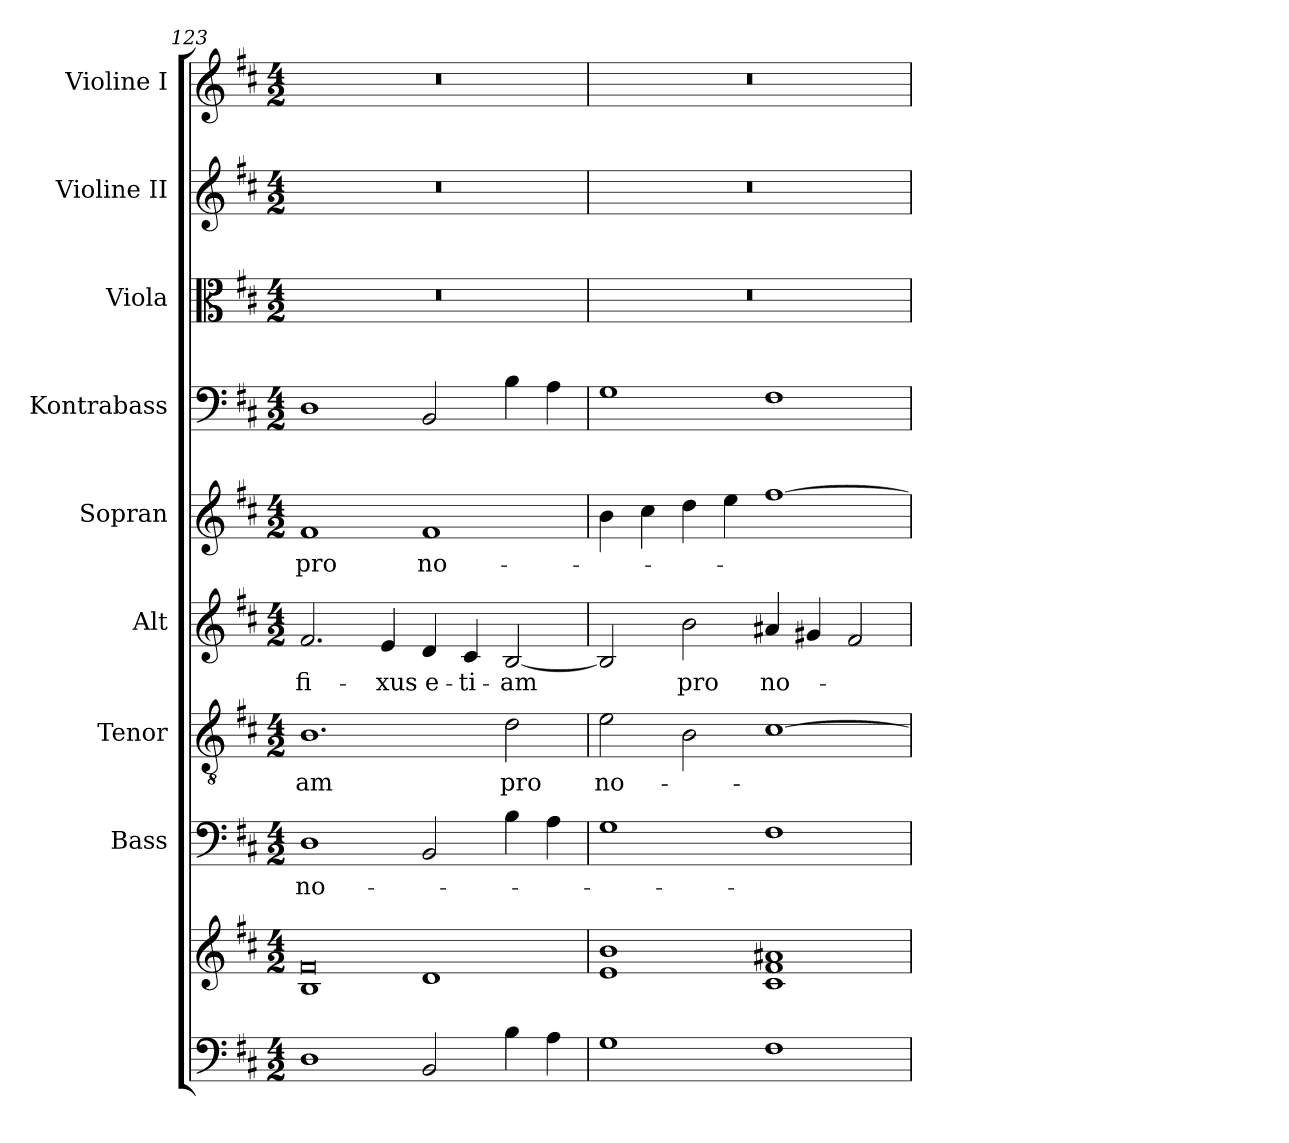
**kern	**kern	**kern	**text	**kern	**text	**kern	**text	**kern	**text	**kern	**kern	**kern	**kern
*part9	*part9	*part8	*part8	*part7	*part7	*part6	*part6	*part5	*part5	*part4	*part3	*part2	*part1
*staff10	*staff9	*staff8	*staff8	*staff7	*staff7	*staff6	*staff6	*staff5	*staff5	*staff4	*staff3	*staff2	*staff1
*	*	*I"Bass	*	*I"Tenor	*	*I"Alt	*	*I"Sopran	*	*I"Kontrabass	*I"Viola	*I"Violine II	*I"Violine I
*	*	*I'B.	*	*I'T.	*	*I'A.	*	*I'S.	*	*I'Kb.	*I'Vla.	*I'Vl. II	*I'Vl. I
*clefF4	*clefG2	*clefF4	*	*clefGv2	*	*clefG2	*	*clefG2	*	*clefF4	*clefC3	*clefG2	*clefG2
*	*	*	*	*	*	*	*	*	*	*ITrd7c12	*	*	*
*k[f#c#]	*k[f#c#]	*k[f#c#]	*	*k[f#c#]	*	*k[f#c#]	*	*k[f#c#]	*	*k[f#c#]	*k[f#c#]	*k[f#c#]	*k[f#c#]
*D:	*D:	*D:	*	*D:	*	*D:	*	*D:	*	*D:	*D:	*D:	*D:
*M4/2	*M4/2	*M4/2	*	*M4/2	*	*M4/2	*	*M4/2	*	*M4/2	*M4/2	*M4/2	*M4/2
=123	=123	=123	=123	=123	=123	=123	=123	=123	=123	=123	=123	=123	=123
*	*^	*	*	*	*	*	*	*	*	*	*	*	*
!	!	!	!	!LO:LY:b	!	!LO:LY:b	!	!LO:LY:b	!	!LO:LY:b	!	!	!	!
1D	0f#	1B	1D	no-	1.B	-am	2.f#/	-fi-	1f#	pro	1DD	0r	0r	0r
!	!	!	!	!	!	!	!	!LO:LY:b	!	!	!	!	!	!
.	.	.	.	.	.	.	4e/	-xus	.	.	.	.	.	.
!	!	!	!	!	!	!	!	!LO:LY:b	!	!LO:LY:b	!	!	!	!
2BB/	.	1d	2BB/	.	.	.	4d/	e-	1f#	no-	2BBB/	.	.	.
!	!	!	!	!	!	!	!	!LO:LY:b	!	!	!	!	!	!
.	.	.	.	.	.	.	4c#/	-ti-	.	.	.	.	.	.
!	!	!	!	!	!	!LO:LY:b	!	!LO:LY:b	!	!	!	!	!	!
4B\	.	.	4B\	.	2d\	pro	[2B/	-am	.	.	4BB\	.	.	.
4A\	.	.	4A\	.	.	.	.	.	.	.	4AA\	.	.	.
=124	=124	=124	=124	=124	=124	=124	=124	=124	=124	=124	=124	=124	=124	=124
!	!	!	!	!	!	!LO:LY:b	!	!	!	!	!	!	!	!
1G	1b	1e	1G	.	2e\	no-	2B/]	.	4b\	.	1GG	0r	0r	0r
.	.	.	.	.	.	.	.	.	4cc#\	.	.	.	.	.
!	!	!	!	!	!	!	!	!LO:LY:b	!	!	!	!	!	!
.	.	.	.	.	2B\	.	2b\	pro	4dd\	.	.	.	.	.
.	.	.	.	.	.	.	.	.	4ee\	.	.	.	.	.
!	!	!	!	!	!	!	!	!LO:LY:b	!	!	!	!	!	!
1F#	1a#X	1c# 1f#	1F#	.	[1c#	.	4a#X/	no-	[1ff#	.	1FF#	.	.	.
.	.	.	.	.	.	.	4g#X/	.	.	.	.	.	.	.
.	.	.	.	.	.	.	2f#/	.	.	.	.	.	.	.
*	*v	*v	*	*	*	*	*	*	*	*	*	*	*	*
=	=	=	=	=	=	=	=	=	=	=	=	=	=
*-	*-	*-	*-	*-	*-	*-	*-	*-	*-	*-	*-	*-	*-
